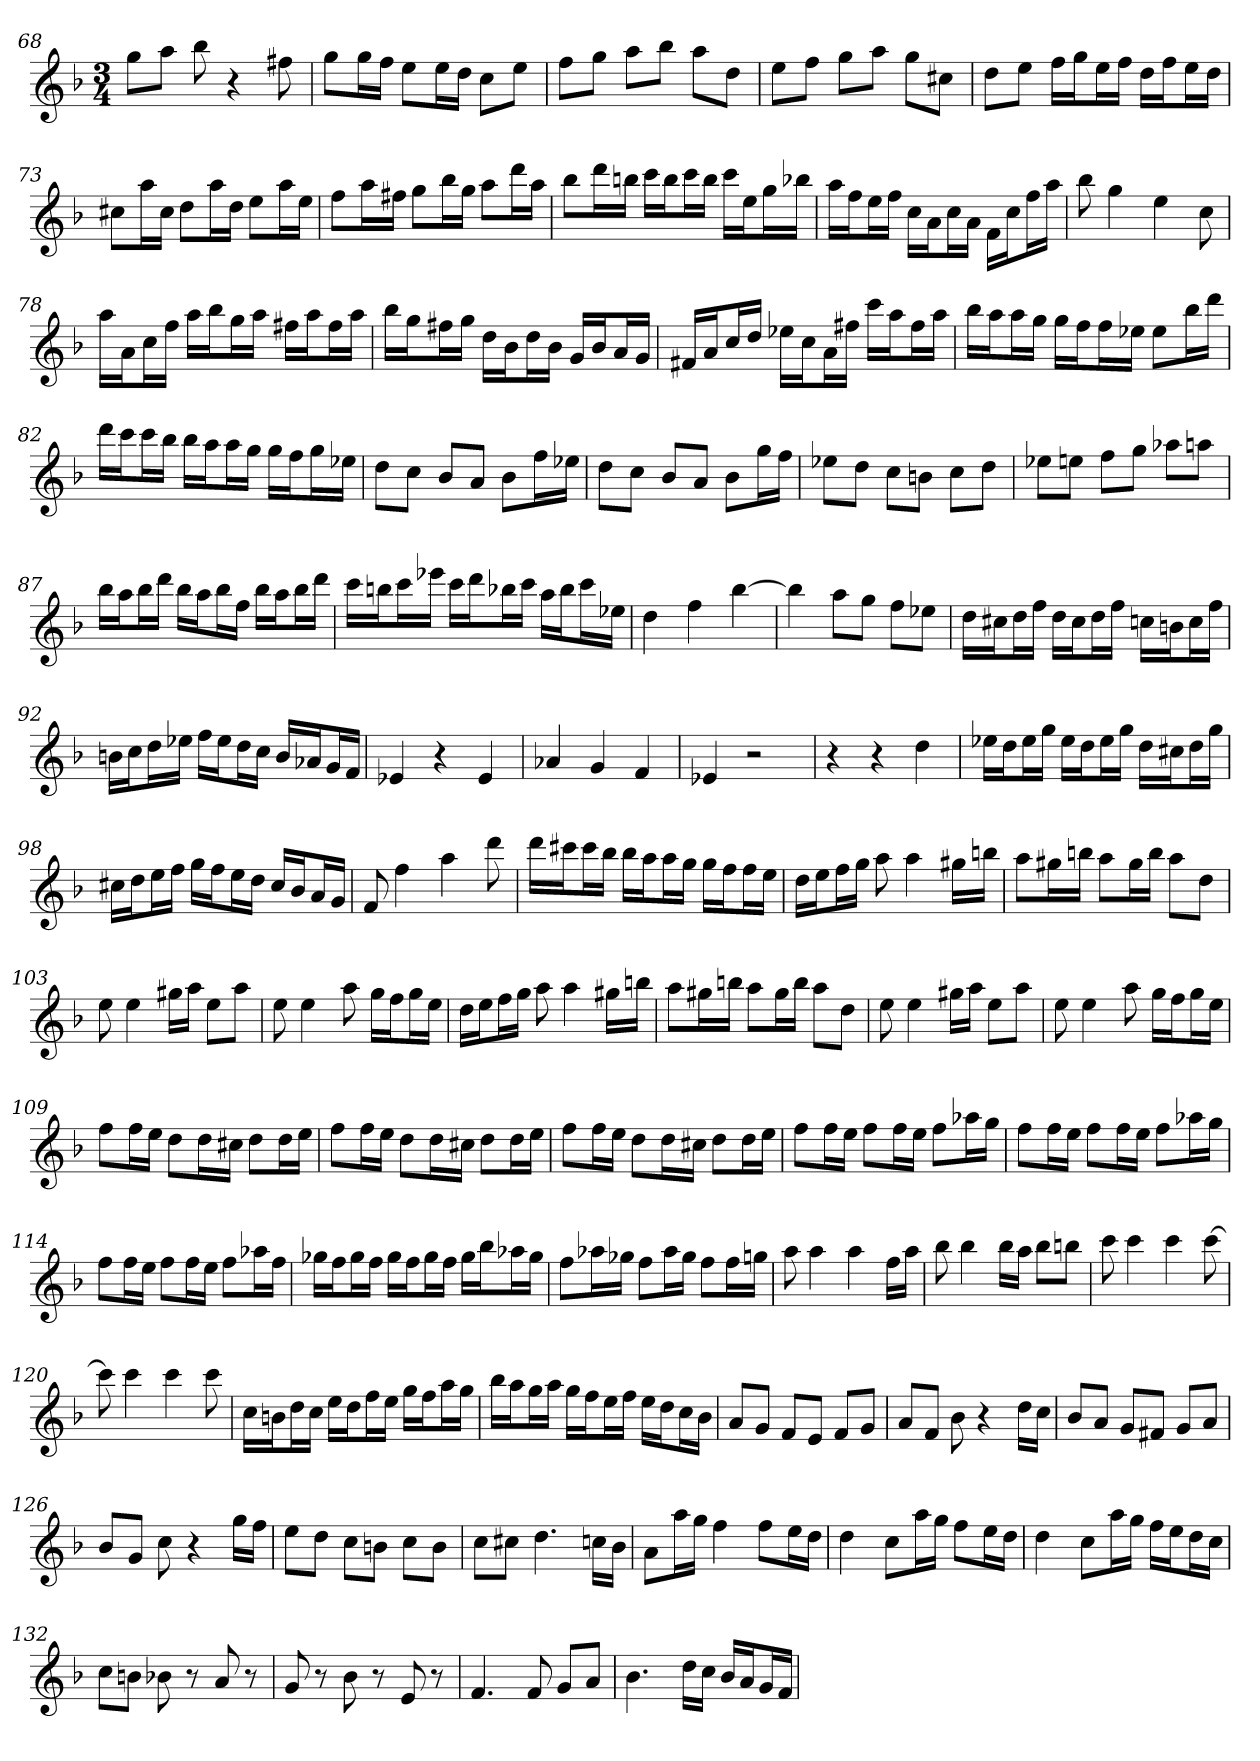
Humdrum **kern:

**kern
*part1
*staff1
*k[b-]
*F:
*M3/4
=68
8ggL
8aaJ
8bb-
4r
8ff#X
=69
8ggL
16ggL
16ffJJ
8eeL
16eeL
16ddJJ
8ccL
8eeJ
=70
8ffL
8ggJ
8aaL
8bb-J
8aaL
8ddJ
=71
8eeL
8ffJ
8ggL
8aaJ
8ggL
8cc#XJ
=72
8ddL
8eeJ
16ffLL
16ggJ
16eeL
16ffJJ
16ddLL
16ffJ
16eeL
16ddJJ
=73
8cc#XL
16aaL
16cc#JJ
8ddL
16aaL
16ddJJ
8eeL
16aaL
16eeJJ
=74
8ffL
16aaL
16ff#XJJ
8ggL
16bb-L
16ggJJ
8aaL
16dddL
16aaJJ
=75
8bb-L
16dddL
16bbnJJ
16cccLL
16bbJ
16cccL
16bbJJ
16cccLL
16eeJ
16ggL
16bb-XJJ
=76
16aaLL
16ffJ
16eeL
16ffJJ
16ccLL
16aJ
16ccL
16aJJ
16fLL
16ccJ
16ffL
16aaJJ
=77
8bb-
4gg
4ee
8cc
=78
16aaLL
16aJ
16ccL
16ffJJ
16aaLL
16bb-J
16ggL
16aaJJ
16ff#XLL
16aaJ
16ff#L
16aaJJ
=79
16bb-LL
16ggJ
16ff#XL
16ggJJ
16ddLL
16b-J
16ddL
16b-JJ
16gLL
16b-J
16aL
16gJJ
=80
16f#XLL
16aJ
16ccL
16ddJJ
16ee-XLL
16ccJ
16aL
16ff#XJJ
16cccLL
16aaJ
16ff#L
16aaJJ
=81
16bb-LL
16aaJ
16aaL
16ggJJ
16ggLL
16ffJ
16ffL
16ee-XJJ
8ee-L
16bb-L
16dddJJ
=82
16dddLL
16cccJ
16cccL
16bb-JJ
16bb-LL
16aaJ
16aaL
16ggJJ
16ggLL
16ffJ
16ggL
16ee-XJJ
=83
8ddL
8ccJ
8b-L
8aJ
8b-L
16ffL
16ee-XJJ
=84
8ddL
8ccJ
8b-L
8aJ
8b-L
16ggL
16ffJJ
=85
8ee-XL
8ddJ
8ccL
8bnJ
8ccL
8ddJ
=86
8ee-XL
8eenJ
8ffL
8ggJ
8aa-XL
8aanJ
=87
16bb-LL
16aaJ
16bb-L
16dddJJ
16bb-LL
16aaJ
16bb-L
16ffJJ
16bb-LL
16aaJ
16bb-L
16dddJJ
=88
16cccLL
16bbnJ
16cccL
16eee-XJJ
16cccLL
16dddJ
16bb-XL
16cccJJ
16aaLL
16bb-J
16cccL
16ee-XJJ
=89
4dd
4ff
[4bb-
=90
4bb-]
8aaL
8ggJ
8ffL
8ee-XJ
=91
16ddLL
16cc#XJ
16ddL
16ffJJ
16ddLL
16cc#J
16ddL
16ffJJ
16ccnLL
16bnJ
16ccL
16ffJJ
=92
16bnLL
16ccJ
16ddL
16ee-XJJ
16ffLL
16ee-J
16ddL
16ccJJ
16bLL
16a-XJ
16gL
16fJJ
=93
4e-X
4r
4e-
=94
4a-X
4g
4f
=95
4e-X
2r
=96
4r
4r
4dd
=97
16ee-XLL
16ddJ
16ee-L
16ggJJ
16ee-LL
16ddJ
16ee-L
16ggJJ
16ddLL
16cc#XJ
16ddL
16ggJJ
=98
16cc#XLL
16ddJ
16eeL
16ffJJ
16ggLL
16ffJ
16eeL
16ddJJ
16cc#LL
16b-J
16aL
16gJJ
=99
8f
4ff
4aa
8ddd
=100
16dddLL
16ccc#XJ
16ccc#L
16bb-JJ
16bb-LL
16aaJ
16aaL
16ggJJ
16ggLL
16ffJ
16ffL
16eeJJ
=101
16ddLL
16eeJ
16ffL
16ggJJ
8aa
4aa
16gg#XLL
16bbnJJ
=102
8aaL
16gg#XL
16bbnJJ
8aaL
16gg#L
16bbJJ
8aaL
8ddJ
=103
8ee
4ee
16gg#XLL
16aaJJ
8eeL
8aaJ
=104
8ee
4ee
8aa
16ggLL
16ffJ
16ggL
16eeJJ
=105
16ddLL
16eeJ
16ffL
16ggJJ
8aa
4aa
16gg#XLL
16bbnJJ
=106
8aaL
16gg#XL
16bbnJJ
8aaL
16gg#L
16bbJJ
8aaL
8ddJ
=107
8ee
4ee
16gg#XLL
16aaJJ
8eeL
8aaJ
=108
8ee
4ee
8aa
16ggLL
16ffJ
16ggL
16eeJJ
=109
8ffL
16ffL
16eeJJ
8ddL
16ddL
16cc#XJJ
8ddL
16ddL
16eeJJ
=110
8ffL
16ffL
16eeJJ
8ddL
16ddL
16cc#XJJ
8ddL
16ddL
16eeJJ
=111
8ffL
16ffL
16eeJJ
8ddL
16ddL
16cc#XJJ
8ddL
16ddL
16eeJJ
=112
8ffL
16ffL
16eeJJ
8ffL
16ffL
16eeJJ
8ffL
16aa-XL
16ggJJ
=113
8ffL
16ffL
16eeJJ
8ffL
16ffL
16eeJJ
8ffL
16aa-XL
16ggJJ
=114
8ffL
16ffL
16eeJJ
8ffL
16ffL
16eeJJ
8ffL
16aa-XL
16ffJJ
=115
16gg-XLL
16ffJ
16gg-L
16ffJJ
16gg-LL
16ffJ
16gg-L
16ffJJ
16gg-LL
16bb-J
16aa-XL
16gg-JJ
=116
8ffL
16aa-XL
16gg-XJJ
8ffL
16aa-L
16gg-JJ
8ffL
16ffL
16ggnJJ
=117
8aa
4aa
4aa
16ffLL
16aaJJ
=118
8bb-
4bb-
16bb-LL
16aaJJ
8bb-L
8bbnJ
=119
8ccc
4ccc
4ccc
[8ccc
=120
8ccc]
4ccc
4ccc
8ccc
=121
16ccLL
16bnJ
16ddL
16ccJJ
16eeLL
16ddJ
16ffL
16eeJJ
16ggLL
16ffJ
16aaL
16ggJJ
=122
16bb-LL
16aaJ
16ggL
16aaJJ
16ggLL
16ffJ
16eeL
16ffJJ
16eeLL
16ddJ
16ccL
16b-JJ
=123
8aL
8gJ
8fL
8eJ
8fL
8gJ
=124
8aL
8fJ
8b-
4r
16ddLL
16ccJJ
=125
8b-L
8aJ
8gL
8f#XJ
8gL
8aJ
=126
8b-L
8gJ
8cc
4r
16ggLL
16ffJJ
=127
8eeL
8ddJ
8ccL
8bnJ
8ccL
8bJ
=128
8ccL
8cc#XJ
4.dd
16ccnLL
16b-JJ
=129
8aL
16aaL
16ggJJ
4ff
8ffL
16eeL
16ddJJ
=130
4dd
8ccL
16aaL
16ggJJ
8ffL
16eeL
16ddJJ
=131
4dd
8ccL
16aaL
16ggJJ
16ffLL
16eeJ
16ddL
16ccJJ
=132
8ccL
8bnJ
8b-X
8r
8a
8r
=133
8g
8r
8b-
8r
8e
8r
=134
4.f
8f
8gL
8aJ
=135
4.b-
16ddLL
16ccJJ
16b-LL
16aJ
16gL
16fJJ
=
*-
